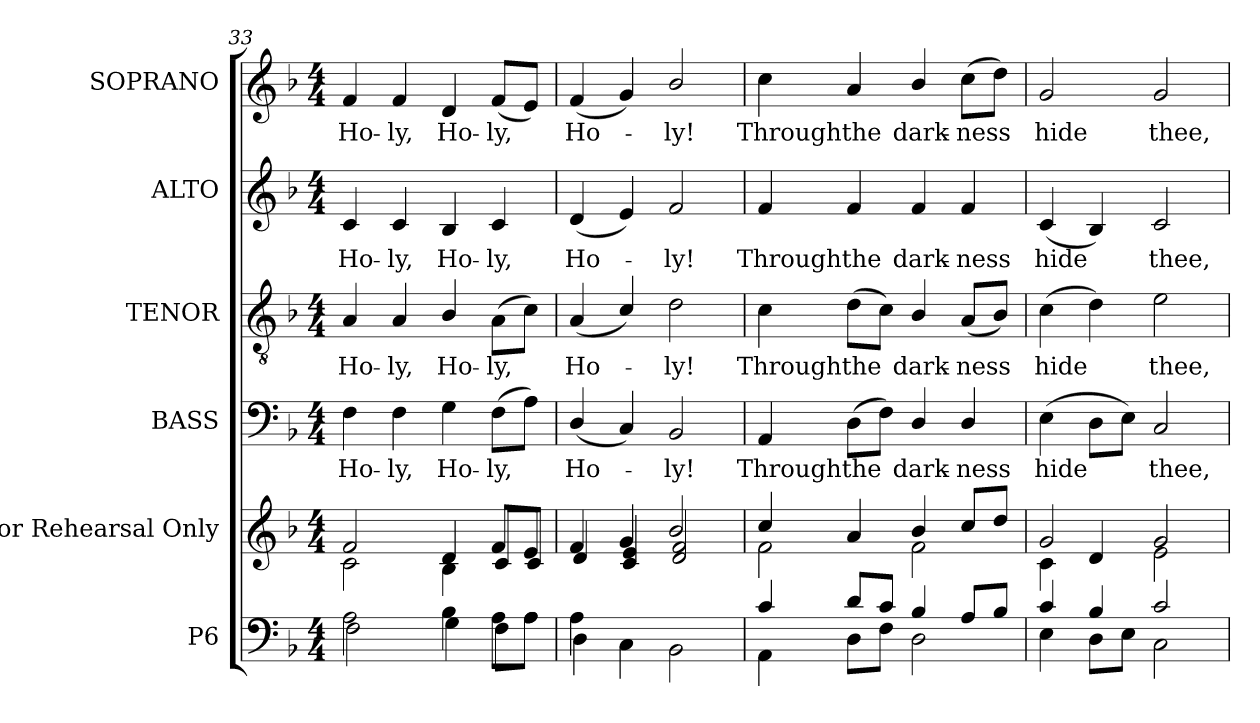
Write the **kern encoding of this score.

**kern	**kern	**kern	**text	**kern	**text	**kern	**text	**kern	**text
*part6	*part5	*part4	*part4	*part3	*part3	*part2	*part2	*part1	*part1
*staff6	*staff5	*staff4	*staff4	*staff3	*staff3	*staff2	*staff2	*staff1	*staff1
*I"P6	*I"For Rehearsal Only	*I"BASS	*	*I"TENOR	*	*I"ALTO	*	*I"SOPRANO	*
*	*	*I'B.	*	*I'T.	*	*I'A.	*	*I'S.	*
!!LO:PB:g=z
*clefF4	*clefG2	*clefF4	*	*clefGv2	*	*clefG2	*	*clefG2	*
*	*	*	*	*ITrd7c12	*	*	*	*	*
*k[b-]	*k[b-]	*k[b-]	*	*k[b-]	*	*k[b-]	*	*k[b-]	*
*F:	*F:	*F:	*	*F:	*	*F:	*	*F:	*
*M4/4	*M4/4	*M4/4	*	*M4/4	*	*M4/4	*	*M4/4	*
=33	=33	=33	=33	=33	=33	=33	=33	=33	=33
*^	*^	*	*	*	*	*	*	*	*
!	!	!	!	!	!LO:LY:b:color=#000000	!	!	!	!	!	!
!	!	!	!	!	!	!	!LO:LY:b:color=#000000	!	!	!	!
!	!	!	!	!	!	!	!	!	!LO:LY:b:color=#000000	!	!
!	!	!	!	!	!	!	!	!	!	!	!LO:LY:b:color=#000000
2Ai\	2Fi\	2fi/	2ci\	4Fi\	Ho-	4AAi/	Ho-	4ci/	Ho-	4fi/	Ho-
!	!	!	!	!	!LO:LY:b:color=#000000	!	!	!	!	!	!
!	!	!	!	!	!	!	!LO:LY:b:color=#000000	!	!	!	!
!	!	!	!	!	!	!	!	!	!LO:LY:b:color=#000000	!	!
!	!	!	!	!	!	!	!	!	!	!	!LO:LY:b:color=#000000
.	.	.	.	4Fi\	-ly,	4AAi/	-ly,	4ci/	-ly,	4fi/	-ly,
!	!	!	!	!	!LO:LY:b:color=#000000	!	!	!	!	!	!
!	!	!	!	!	!	!	!LO:LY:b:color=#000000	!	!	!	!
!	!	!	!	!	!	!	!	!	!LO:LY:b:color=#000000	!	!
!	!	!	!	!	!	!	!	!	!	!	!LO:LY:b:color=#000000
4B-i\	4Gi\	4di/	4B-i\	4Gi\	Ho-	4BB-i/	Ho-	4B-i/	Ho-	4di/	Ho-
!	!	!	!	!	!LO:LY:b:color=#000000	!	!	!	!	!	!
!	!	!	!	!	!	!	!LO:LY:b:color=#000000	!	!	!	!
!	!	!	!	!	!	!	!	!	!LO:LY:b:color=#000000	!	!
!	!	!	!	!	!	!	!	!	!	!	!LO:LY:b:color=#000000
8Ai\L	8Fi\L	8fi/L	8ci/L	(8Fi\L	-ly,	(8AAi\L	-ly,	4ci/	-ly,	(8fi/L	-ly,
8Ai\J	8Ai\J	8ei/J	8ci/J	8Ai\J)	.	8Ci\J)	.	.	.	8ei/J)	.
=34	=34	=34	=34	=34	=34	=34	=34	=34	=34	=34	=34
!	!	!	!	!	!LO:LY:b:color=#000000	!	!	!	!	!	!
!	!	!	!	!	!	!	!LO:LY:b:color=#000000	!	!	!	!
!	!	!	!	!	!	!	!	!	!LO:LY:b:color=#000000	!	!
!	!	!	!	!	!	!	!	!	!	!	!LO:LY:b:color=#000000
4Ai\	4Di\	4fi/	4di/	(4Di/	Ho-	(4AAi/	Ho-	(4di/	Ho-	(4fi/	Ho-
2.ryy	4Ci\	4gi/	4ci/ 4ei	4Ci/)	.	4Ci/)	.	4ei/)	.	4gi/)	.
!	!	!	!	!	!LO:LY:b:color=#000000	!	!	!	!	!	!
!	!	!	!	!	!	!	!LO:LY:b:color=#000000	!	!	!	!
!	!	!	!	!	!	!	!	!	!LO:LY:b:color=#000000	!	!
!	!	!	!	!	!	!	!	!	!	!	!LO:LY:b:color=#000000
.	2BB-i\	2b-i/	2di/ 2fi	2BB-i/	-ly!	2Di\	-ly!	2fi/	-ly!	2b-i/	-ly!
=35	=35	=35	=35	=35	=35	=35	=35	=35	=35	=35	=35
!	!	!	!	!	!LO:LY:b:color=#000000	!	!	!	!	!	!
!	!	!	!	!	!	!	!LO:LY:b:color=#000000	!	!	!	!
!	!	!	!	!	!	!	!	!	!LO:LY:b:color=#000000	!	!
!	!	!	!	!	!	!	!	!	!	!	!LO:LY:b:color=#000000
4ci/	4AAi\	4cci/	2fi\	4AAi/	Through	4Ci\	Through	4fi/	Through	4cci\	Through
!	!	!	!	!	!LO:LY:b:color=#000000	!	!	!	!	!	!
!	!	!	!	!	!	!	!LO:LY:b:color=#000000	!	!	!	!
!	!	!	!	!	!	!	!	!	!LO:LY:b:color=#000000	!	!
!	!	!	!	!	!	!	!	!	!	!	!LO:LY:b:color=#000000
8di/L	8Di\L	4ai/	.	(8Di\L	the	(8Di\L	the	4fi/	the	4ai/	the
8ci/J	8Fi\J	.	.	8Fi\J)	.	8Ci\J)	.	.	.	.	.
!	!	!	!	!	!LO:LY:b:color=#000000	!	!	!	!	!	!
!	!	!	!	!	!	!	!LO:LY:b:color=#000000	!	!	!	!
!	!	!	!	!	!	!	!	!	!LO:LY:b:color=#000000	!	!
!	!	!	!	!	!	!	!	!	!	!	!LO:LY:b:color=#000000
4B-i/	2Di\	4b-i/	2fi\	4Di/	dark-	4BB-i/	dark-	4fi/	dark-	4b-i/	dark-
!	!	!	!	!	!LO:LY:b:color=#000000	!	!	!	!	!	!
!	!	!	!	!	!	!	!LO:LY:b:color=#000000	!	!	!	!
!	!	!	!	!	!	!	!	!	!LO:LY:b:color=#000000	!	!
!	!	!	!	!	!	!	!	!	!	!	!LO:LY:b:color=#000000
8Ai/L	.	8cci/L	.	4Di/	-ness	(8AAi/L	-ness	4fi/	-ness	(8cci\L	-ness
8B-i/J	.	8ddi/J	.	.	.	8BB-i/J)	.	.	.	8ddi\J)	.
=36	=36	=36	=36	=36	=36	=36	=36	=36	=36	=36	=36
!	!	!	!	!	!LO:LY:b:color=#000000	!	!	!	!	!	!
!	!	!	!	!	!	!	!LO:LY:b:color=#000000	!	!	!	!
!	!	!	!	!	!	!	!	!	!LO:LY:b:color=#000000	!	!
!	!	!	!	!	!	!	!	!	!	!	!LO:LY:b:color=#000000
4ci/	4Ei\	2gi/	4ci\	(4Ei\	hide	(4Ci\	hide	(4ci/	hide	2gi/	hide
4B-i/	8Di\L	.	4di/	8Di\L	.	4Di\)	.	4B-i/)	.	.	.
.	8Ei\J	.	.	8Ei\J)	.	.	.	.	.	.	.
!	!	!	!	!	!LO:LY:b:color=#000000	!	!	!	!	!	!
!	!	!	!	!	!	!	!LO:LY:b:color=#000000	!	!	!	!
!	!	!	!	!	!	!	!	!	!LO:LY:b:color=#000000	!	!
!	!	!	!	!	!	!	!	!	!	!	!LO:LY:b:color=#000000
2ci/	2Ci\	2gi/	2ei\	2Ci/	thee,	2Ei\	thee,	2ci/	thee,	2gi/	thee,
*v	*v	*	*	*	*	*	*	*	*	*	*
*	*v	*v	*	*	*	*	*	*	*	*
=	=	=	=	=	=	=	=	=	=
*-	*-	*-	*-	*-	*-	*-	*-	*-	*-
